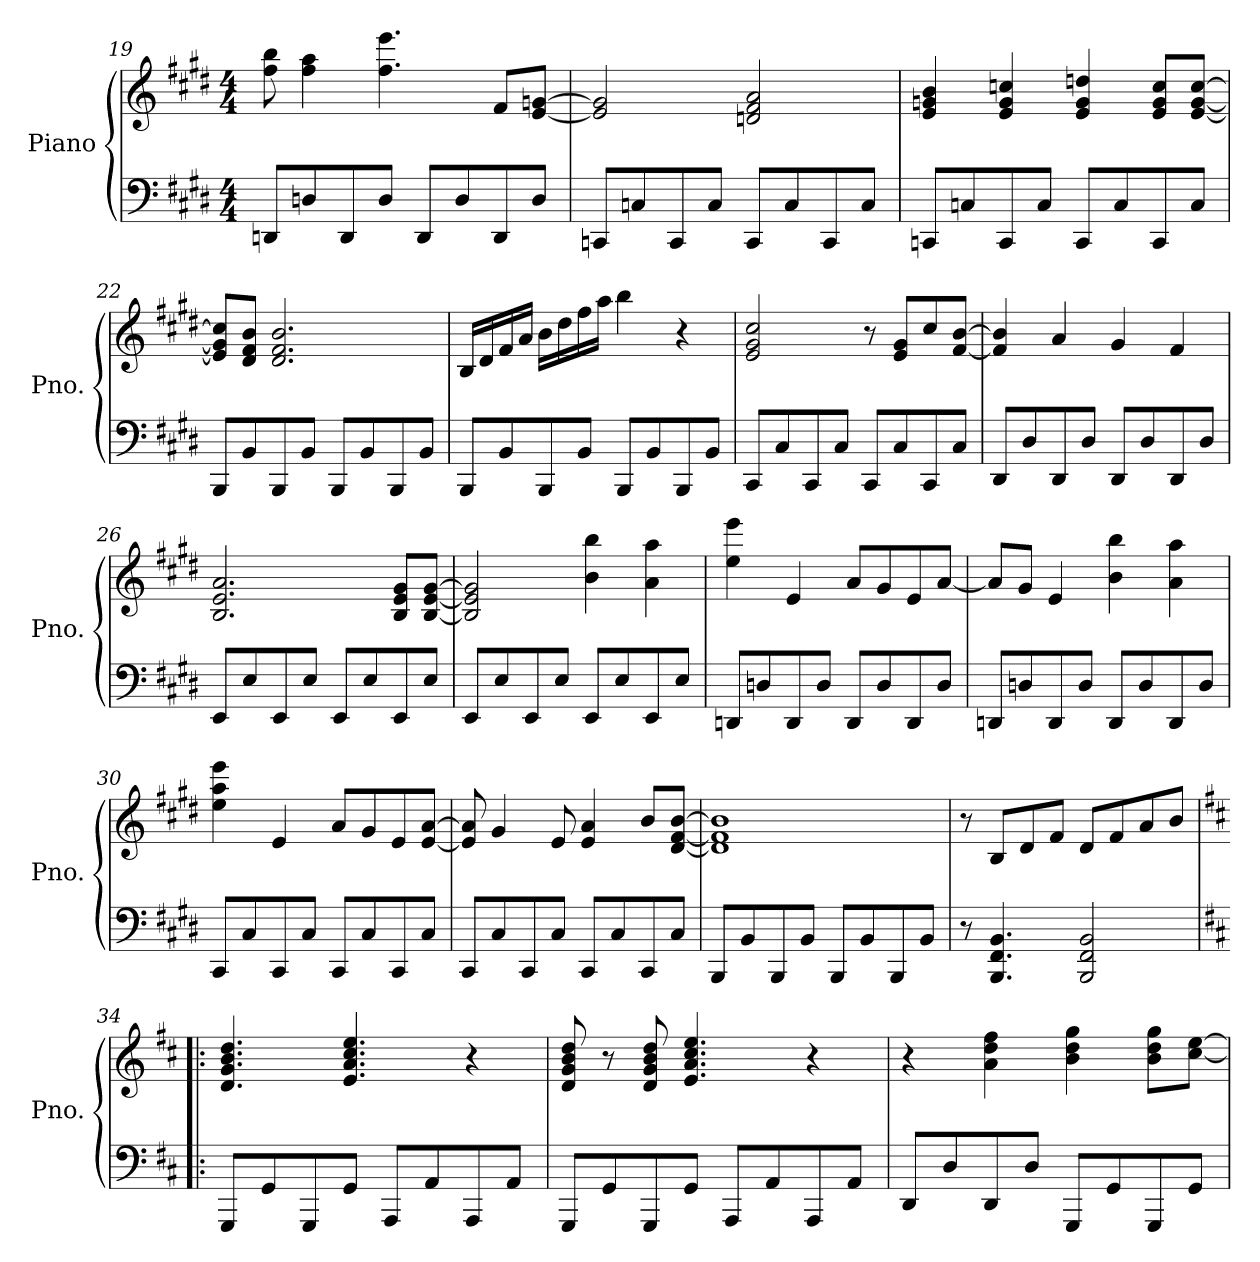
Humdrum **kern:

**kern	**kern
*part1	*part1
*staff2	*staff1
*I"Piano	*
*I'Pno.	*
*clefF4	*clefG2
*k[f#c#g#d#]	*k[f#c#g#d#]
*M4/4	*M4/4
=19	=19
8DDn/L	8ff#\ 8bb\
8Dn/	4ff#\ 4aa\
8DD/	.
8D/J	4.ff#\ 4.eee\
8DD/L	.
8D/	.
8DD/	8f#/L
8D/J	[8e/ [8gn/J
!!LO:PB:g=z
=20	=20
8CCn/L	2e/] 2g/]
8Cn/	.
8CC/	.
8C/J	.
8CC/L	2dn/ 2f#/ 2a/
8C/	.
8CC/	.
8C/J	.
=21	=21
8CCn/L	4e/ 4gn/ 4b/
8Cn/	.
8CC/	4e/ 4g/ 4ccn/
8C/J	.
8CC/L	4e/ 4g/ 4ddn/
8C/	.
8CC/	8e/ 8g/ 8cc/L
8C/J	[8e/ [8g/ [8cc/J
=22	=22
8BBB/L	8e/] 8g/] 8cc/]L
8BB/	8d#/ 8f#/ 8b/J
8BBB/	2.d#/ 2.f#/ 2.b/
8BB/J	.
8BBB/L	.
8BB/	.
8BBB/	.
8BB/J	.
=23	=23
8BBB/L	16B/LL
.	16d#/
8BB/	16f#/
.	16a/JJ
8BBB/	16b\LL
.	16dd#\
8BB/J	16ff#\
.	16aa\JJ
8BBB/L	4bb\
8BB/	.
8BBB/	4r
8BB/J	.
!!LO:LB:g=z
=24	=24
8CC#/L	2e/ 2g#/ 2cc#/
8C#/	.
8CC#/	.
8C#/J	.
8CC#/L	8r
8C#/	8e/ 8g#/L
8CC#/	8cc#/
8C#/J	[8f#/ [8b/J
=25	=25
8DD#/L	4f#/] 4b/]
8D#/	.
8DD#/	4a/
8D#/J	.
8DD#/L	4g#/
8D#/	.
8DD#/	4f#/
8D#/J	.
=26	=26
8EE/L	2.B/ 2.e/ 2.a/
8E/	.
8EE/	.
8E/J	.
8EE/L	.
8E/	.
8EE/	8B/ 8e/ 8g#/L
8E/J	[8B/ [8e/ [8g#/J
=27	=27
8EE/L	2B/] 2e/] 2g#/]
8E/	.
8EE/	.
8E/J	.
8EE/L	4b\ 4bb\
8E/	.
8EE/	4a\ 4aa\
8E/J	.
=28	=28
8DDn/L	4ee\ 4eee\
8Dn/	.
8DD/	4e/
8D/J	.
8DD/L	8a/L
8D/	8g#/
8DD/	8e/
8D/J	[8a/J
!!LO:LB:g=z
=29	=29
8DDn/L	8a/L]
8Dn/	8g#/J
8DD/	4e/
8D/J	.
8DD/L	4b\ 4bb\
8D/	.
8DD/	4a\ 4aa\
8D/J	.
=30	=30
8CC#/L	4ee\ 4aa\ 4eee\
8C#/	.
8CC#/	4e/
8C#/J	.
8CC#/L	8a/L
8C#/	8g#/
8CC#/	8e/
8C#/J	[8e/ [8a/J
=31	=31
8CC#/L	8e/] 8a/]
8C#/	4g#/
8CC#/	.
8C#/J	8e/
8CC#/L	4e/ 4a/
8C#/	.
8CC#/	8b/L
8C#/J	[8d#/ [8f#/ [8b/J
=32	=32
8BBB/L	1d#] 1f#] 1b]
8BB/	.
8BBB/	.
8BB/J	.
8BBB/L	.
8BB/	.
8BBB/	.
8BB/J	.
!!LO:LB:g=z
=33	=33
8r	8r
4.BBB/ 4.FF#/ 4.BB/	8B/L
.	8d#/
.	8f#/J
2BBB/ 2FF#/ 2BB/	8d#/L
.	8f#/
.	8a/
.	8b/J
=34!|:	=34!|:
*k[f#c#]	*k[f#c#]
8GGG/L	4.d/ 4.g/ 4.b/ 4.dd/
8GG/	.
8GGG/	.
8GG/J	4.e/ 4.a/ 4.cc#/ 4.ee/
8AAA/L	.
8AA/	.
8AAA/	4r
8AA/J	.
=35	=35
8GGG/L	8d/ 8g/ 8b/ 8dd/
8GG/	8r
8GGG/	8d/ 8g/ 8b/ 8dd/
8GG/J	4.e/ 4.a/ 4.cc#/ 4.ee/
8AAA/L	.
8AA/	.
8AAA/	4r
8AA/J	.
=36	=36
8DD/L	4r
8D/	.
8DD/	4a\ 4dd\ 4ff#\
8D/J	.
8GGG/L	4b\ 4dd\ 4gg\
8GG/	.
8GGG/	8b\ 8dd\ 8gg\L
8GG/J	[8cc#\ [8ee\J
=	=
*-	*-
